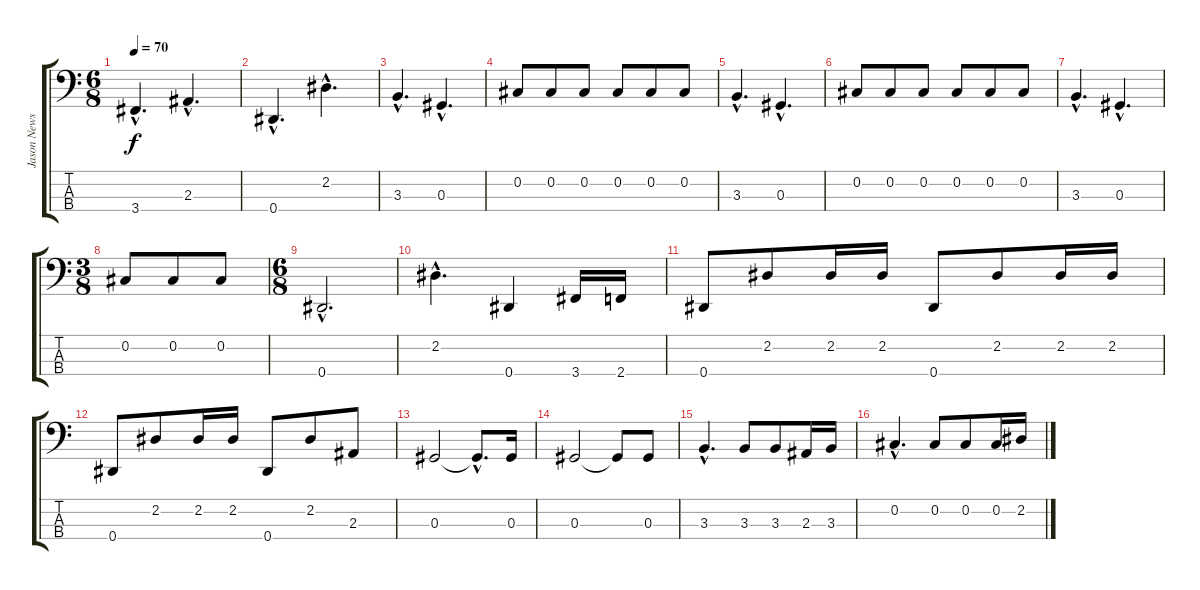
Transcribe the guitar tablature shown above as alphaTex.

\track ("Jason Newsted" "Jason News") {instrument electricbasspick}
\staff {score tabs}
\tuning (Gb2 Db2 Ab1 Eb1) {hide}
\ts (6 8)
\tempo 70
\clef f4
\ks c
3.4{hac}.4{d dy f} 2.3{hac}.4{d} |
0.4{hac}.4{d} 2.2{hac}.4{d} |
3.3{hac}.4{d} 0.3{hac}.4{d} |
0.2.8 0.2.8 0.2.8 0.2.8 0.2.8 0.2.8 |
3.3{hac}.4{d} 0.3{hac}.4{d} |
0.2.8 0.2.8 0.2.8 0.2.8 0.2.8 0.2.8 |
3.3{hac}.4{d} 0.3{hac}.4{d} |
\ts (3 8)
0.2.8 0.2.8 0.2.8 |
\ts (6 8)
0.4{hac}.2{d} |
2.2{hac}.4{d} 0.4.4 3.4.16 2.4.16 |
0.4.8 2.2.8 2.2.16 2.2.16 0.4.8 2.2.8 2.2.16 2.2.16 |
0.4.8 2.2.8 2.2.16 2.2.16 0.4.8 2.2.8 2.3.8 |
0.3.2 0.3{hac t}.8{d} 0.3.16 |
0.3.2 0.3{t}.8 0.3.8 |
3.3{hac}.4{d} 3.3.8 3.3.8 2.3.16 3.3.16 |
0.2{hac}.4{d} 0.2.8 0.2.8 0.2.16 2.2.16
